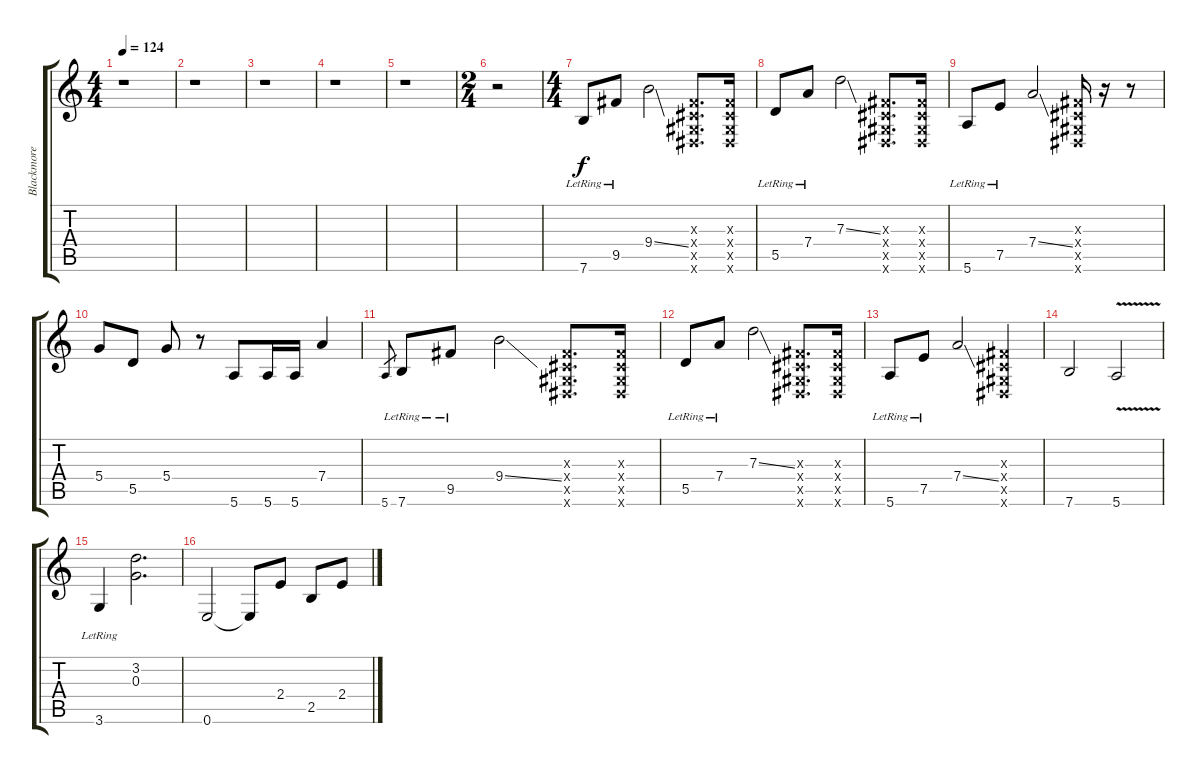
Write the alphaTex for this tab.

\track ("Blackmore" "Blackmore") {instrument overdrivenguitar}
\staff {score tabs}
\tuning (E4 B3 G3 D3 A2 E2) {hide}
\ts (4 4)
\tempo 124
\clef g2
\ks c
r.1{dy f} |
r.1 |
r.1 |
r.1 |
r.1 |
\ts (2 4)
r.2 |
\ts (4 4)
7.6{lr}.8 9.5{lr}.8 9.4{ss}.2 (-1.3{x} -1.4{x} -1.5{x} -1.6{x}).8{d} (-1.3{x} -1.4{x} -1.5{x} -1.6{x}).16 |
5.5{lr}.8 7.4{lr}.8 7.3{ss}.2 (-1.3{x} -1.4{x} -1.5{x} -1.6{x}).8{d} (-1.3{x} -1.4{x} -1.5{x} -1.6{x}).16 |
5.6{lr}.8 7.5{lr}.8 7.4{ss}.2 (-1.3{x} -1.4{x} -1.5{x} -1.6{x}).16 r.16 r.8 |
5.4.8 5.5.8 5.4.8 r.8 5.6.8 5.6.16 5.6.16 7.4.4 |
5.6.8{gr} 7.6{lr}.8 9.5{lr}.8 9.4{ss}.2 (-1.3{x} -1.4{x} -1.5{x} -1.6{x}).8{d} (-1.3{x} -1.4{x} -1.5{x} -1.6{x}).16 |
5.5{lr}.8 7.4{lr}.8 7.3{ss}.2 (-1.3{x} -1.4{x} -1.5{x} -1.6{x}).8{d} (-1.3{x} -1.4{x} -1.5{x} -1.6{x}).16 |
5.6{lr}.8 7.5{lr}.8 7.4{ss}.2 (-1.3{x} -1.4{x} -1.5{x} -1.6{x}).4 |
7.6.2 5.6{v}.2 |
3.6{lr}.4 (3.2 0.3).2{d} |
0.6.2 0.6{t}.8 2.4.8 2.5.8 2.4.8
